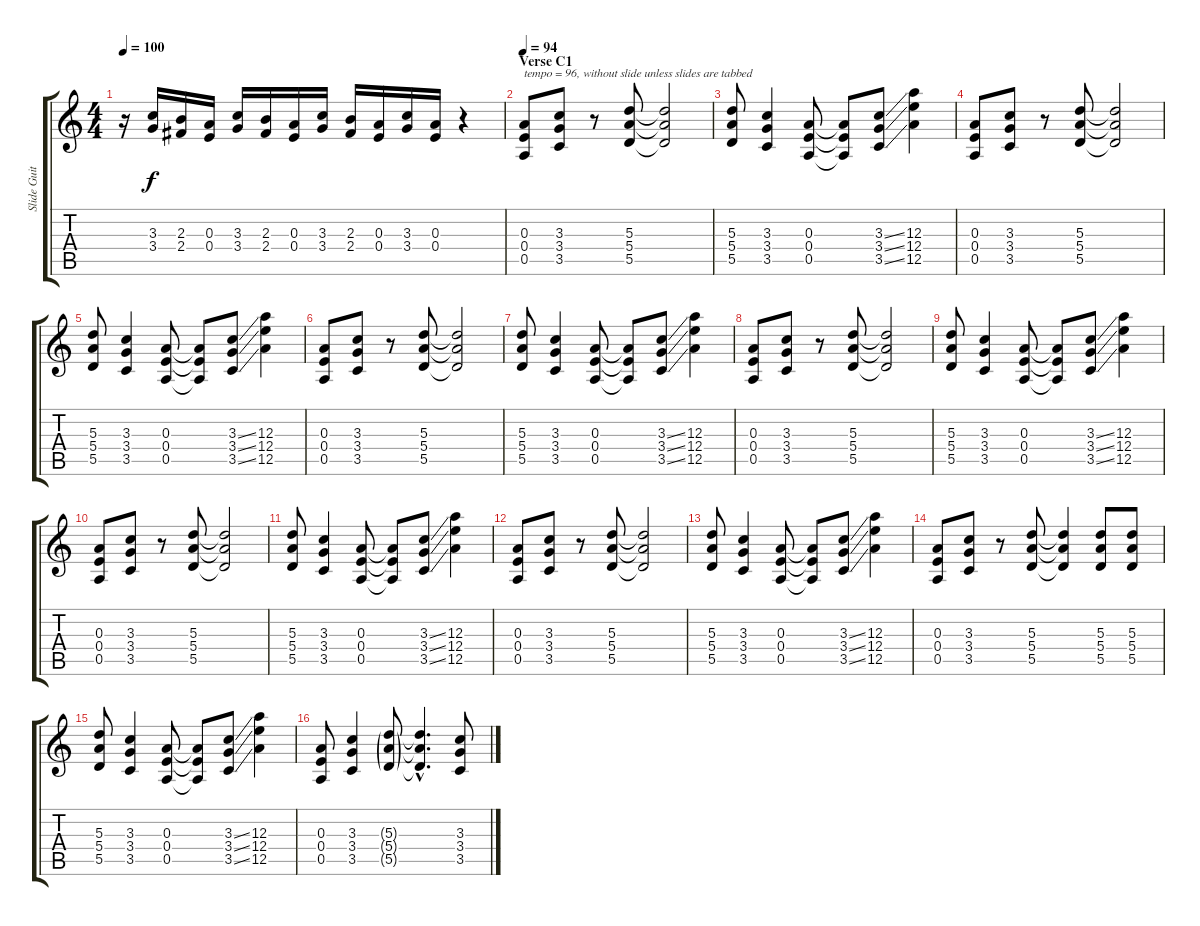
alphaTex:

\track ("Slide Guitar" "Slide Guit") {instrument distortionguitar}
\staff {score tabs}
\tuning (E4 Db4 A3 E3 A2 E2) {hide}
\ts (4 4)
\tempo 100
\clef g2
\ks c
r.16{dy f} (3.3 3.4).16 (2.3 2.4).16 (0.3 0.4).16 (3.3 3.4).16 (2.3 2.4).16 (0.3 0.4).16 (3.3 3.4).16 (2.3 2.4).16 (0.3 0.4).16 (3.3 3.4).16 (0.3 0.4).16 r.4 |
\section ("" "Verse C1")
\tempo 94
(0.3 0.4 0.5).8{txt "tempo = 96, without slide unless slides are tabbed"} (3.3 3.4 3.5).8 r.8 (5.3 5.4 5.5).8 (5.3{t} 5.4{t} 5.5{t}).2 |
(5.3 5.4 5.5).8 (3.3 3.4 3.5).4 (0.3 0.4 0.5).8 (0.3{t} 0.4{t} 0.5{t}).8 (3.3{ss} 3.4{ss} 3.5{ss}).8 (12.3 12.4 12.5).4 |
(0.3 0.4 0.5).8 (3.3 3.4 3.5).8 r.8 (5.3 5.4 5.5).8 (5.3{t} 5.4{t} 5.5{t}).2 |
(5.3 5.4 5.5).8 (3.3 3.4 3.5).4 (0.3 0.4 0.5).8 (0.3{t} 0.4{t} 0.5{t}).8 (3.3{ss} 3.4{ss} 3.5{ss}).8 (12.3 12.4 12.5).4 |
(0.3 0.4 0.5).8 (3.3 3.4 3.5).8 r.8 (5.3 5.4 5.5).8 (5.3{t} 5.4{t} 5.5{t}).2 |
(5.3 5.4 5.5).8 (3.3 3.4 3.5).4 (0.3 0.4 0.5).8 (0.3{t} 0.4{t} 0.5{t}).8 (3.3{ss} 3.4{ss} 3.5{ss}).8 (12.3 12.4 12.5).4 |
(0.3 0.4 0.5).8 (3.3 3.4 3.5).8 r.8 (5.3 5.4 5.5).8 (5.3{t} 5.4{t} 5.5{t}).2 |
(5.3 5.4 5.5).8 (3.3 3.4 3.5).4 (0.3 0.4 0.5).8 (0.3{t} 0.4{t} 0.5{t}).8 (3.3{ss} 3.4{ss} 3.5{ss}).8 (12.3 12.4 12.5).4 |
(0.3 0.4 0.5).8 (3.3 3.4 3.5).8 r.8 (5.3 5.4 5.5).8 (5.3{t} 5.4{t} 5.5{t}).2 |
(5.3 5.4 5.5).8 (3.3 3.4 3.5).4 (0.3 0.4 0.5).8 (0.3{t} 0.4{t} 0.5{t}).8 (3.3{ss} 3.4{ss} 3.5{ss}).8 (12.3 12.4 12.5).4 |
(0.3 0.4 0.5).8 (3.3 3.4 3.5).8 r.8 (5.3 5.4 5.5).8 (5.3{t} 5.4{t} 5.5{t}).2 |
(5.3 5.4 5.5).8 (3.3 3.4 3.5).4 (0.3 0.4 0.5).8 (0.3{t} 0.4{t} 0.5{t}).8 (3.3{ss} 3.4{ss} 3.5{ss}).8 (12.3 12.4 12.5).4 |
(0.3 0.4 0.5).8 (3.3 3.4 3.5).8 r.8 (5.3 5.4 5.5).8 (5.3{t} 5.4{t} 5.5{t}).4 (5.3 5.4 5.5).8 (5.3 5.4 5.5).8 |
(5.3 5.4 5.5).8 (3.3 3.4 3.5).4 (0.3 0.4 0.5).8 (0.3{t} 0.4{t} 0.5{t}).8 (3.3{ss} 3.4{ss} 3.5{ss}).8 (12.3 12.4 12.5).4 |
(0.3 0.4 0.5).8 (3.3 3.4 3.5).4 (5.3{g} 5.4{g} 5.5{g}).8 (5.3{hac t} 5.4{hac t} 5.5{hac t}).4{d} (3.3 3.4 3.5).8
